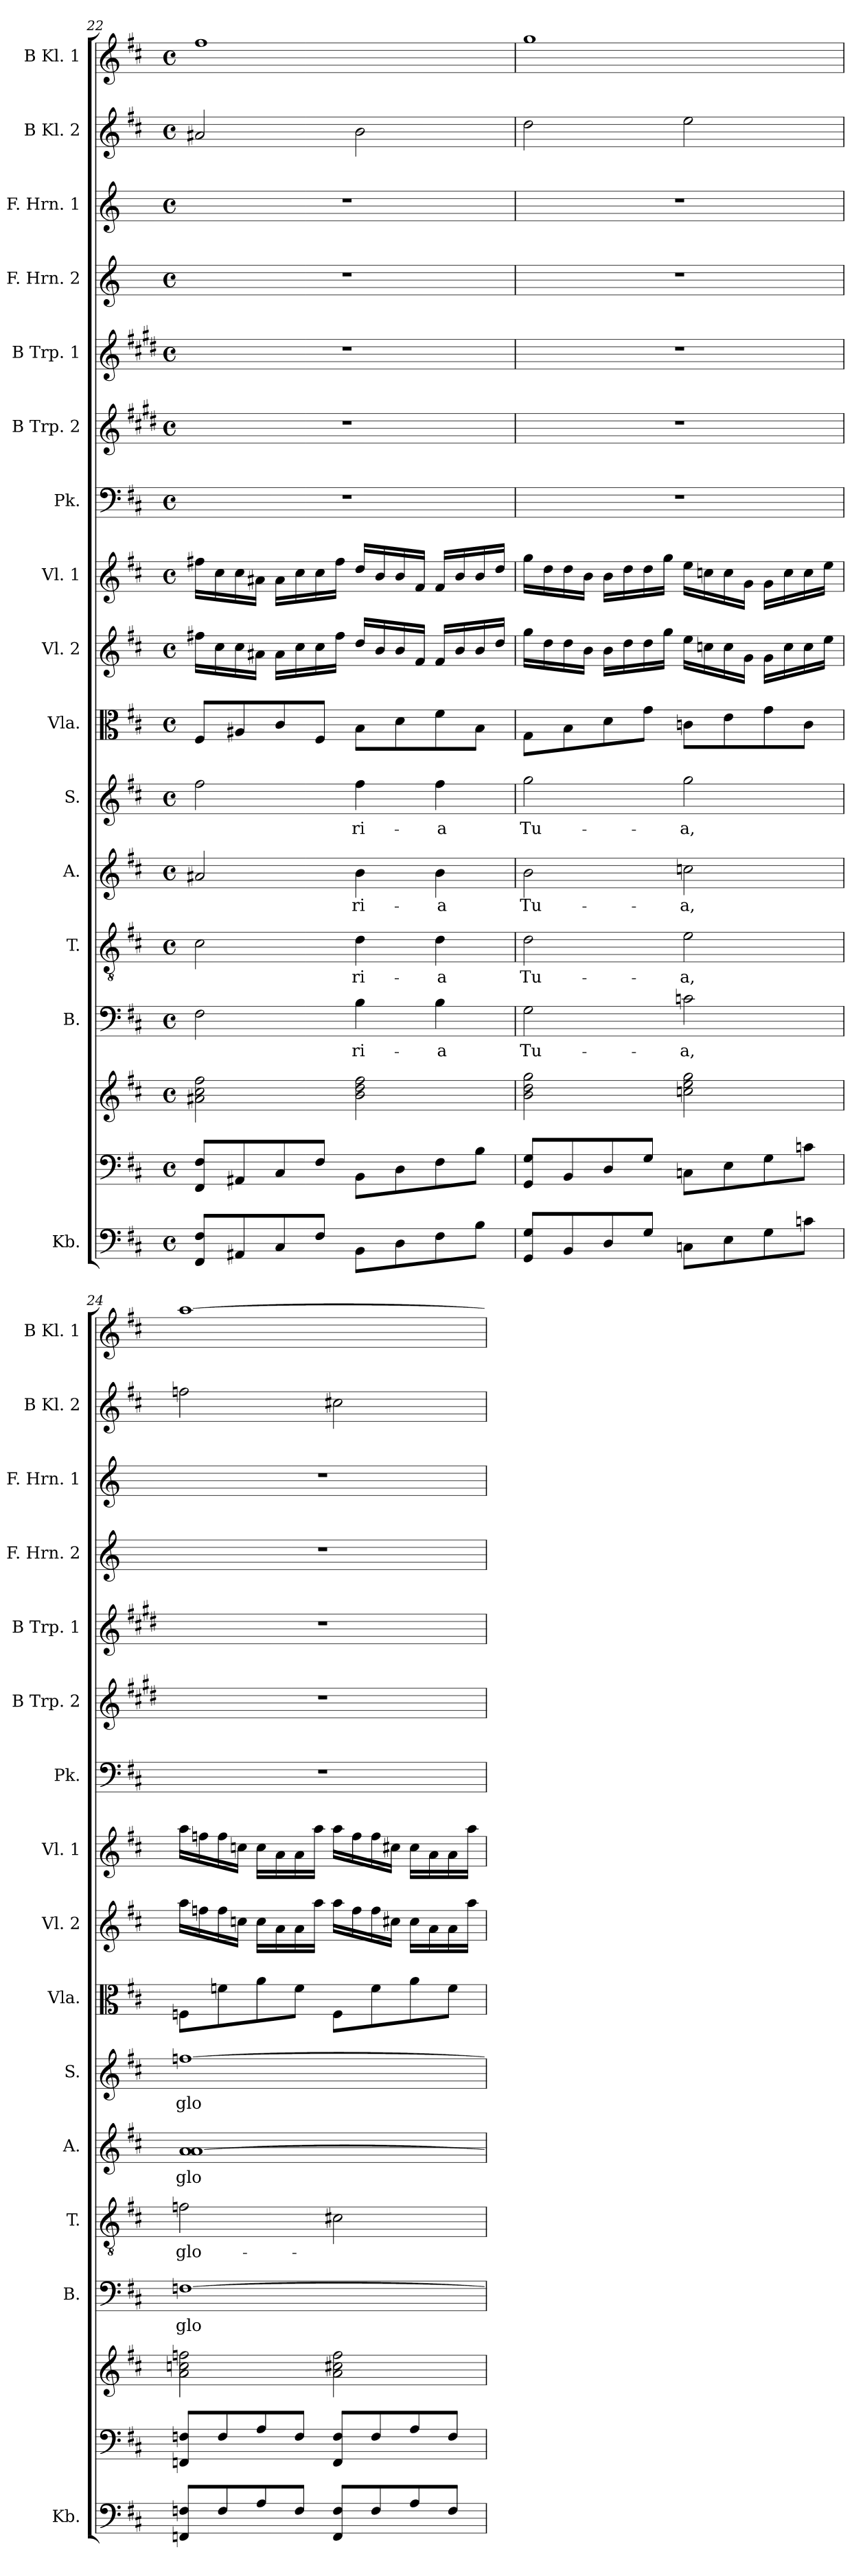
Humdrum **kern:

**kern	**kern	**kern	**kern	**text	**kern	**text	**kern	**text	**kern	**text	**kern	**kern	**kern	**kern	**kern	**kern	**kern	**kern	**kern	**kern
*part17	*part16	*part15	*part14	*part14	*part13	*part13	*part12	*part12	*part11	*part11	*part10	*part9	*part8	*part7	*part6	*part5	*part4	*part3	*part2	*part1
*staff17	*staff16	*staff15	*staff14	*staff14	*staff13	*staff13	*staff12	*staff12	*staff11	*staff11	*staff10	*staff9	*staff8	*staff7	*staff6	*staff5	*staff4	*staff3	*staff2	*staff1
*I"Kb.	*	*	*I"B.	*	*I"T.	*	*I"A.	*	*I"S.	*	*I"Vla.	*I"Vl. 2	*I"Vl. 1	*I"Pk.	*I"B Trp. 2	*I"B Trp. 1	*I"F. Hrn. 2	*I"F. Hrn. 1	*I"B Kl. 2	*I"B Kl. 1
*I'Kb.	*	*	*I'B.	*	*I'T.	*	*I'A.	*	*I'S.	*	*I'Vla.	*I'Vl. 2	*I'Vl. 1	*I'Pk.	*I'B Trp. 2	*I'B Trp. 1	*I'F. Hrn. 2	*I'F. Hrn. 1	*I'B Kl. 2	*I'B Kl. 1
!!LO:PB:g=z
*clefF4	*clefF4	*clefG2	*clefF4	*	*clefGv2	*	*clefG2	*	*clefG2	*	*clefC3	*clefG2	*clefG2	*clefF4	*clefG2	*clefG2	*clefG2	*clefG2	*clefG2	*clefG2
*	*	*	*	*	*	*	*	*	*	*	*	*	*	*	*ITrd1c2	*ITrd1c2	*ITrd-1c-2	*ITrd-1c-2	*	*
*k[f#c#]	*k[f#c#]	*k[f#c#]	*k[f#c#]	*	*k[f#c#]	*	*k[f#c#]	*	*k[f#c#]	*	*k[f#c#]	*k[f#c#]	*k[f#c#]	*k[f#c#]	*k[f#c#]	*k[f#c#]	*k[f#c#]	*k[f#c#]	*k[f#c#]	*k[f#c#]
*D:	*D:	*D:	*D:	*	*D:	*	*D:	*	*D:	*	*D:	*D:	*D:	*D:	*D:	*D:	*D:	*D:	*D:	*D:
*M4/4	*M4/4	*M4/4	*M4/4	*	*M4/4	*	*M4/4	*	*M4/4	*	*M4/4	*M4/4	*M4/4	*M4/4	*M4/4	*M4/4	*M4/4	*M4/4	*M4/4	*M4/4
*met(c)	*met(c)	*met(c)	*met(c)	*	*met(c)	*	*met(c)	*	*met(c)	*	*met(c)	*met(c)	*met(c)	*met(c)	*met(c)	*met(c)	*met(c)	*met(c)	*met(c)	*met(c)
=22	=22	=22	=22	=22	=22	=22	=22	=22	=22	=22	=22	=22	=22	=22	=22	=22	=22	=22	=22	=22
8FF#/ 8F#/L	8FF#/ 8F#/L	2a#X\ 2cc#\ 2ff#\	2F#\	.	2c#\	.	2a#X/	.	2ff#\	.	8F#/L	16ff#X\LL	16ff#X\LL	1r	1r	1r	1r	1r	2a#X/	1ff#
.	.	.	.	.	.	.	.	.	.	.	.	16cc#\	16cc#\	.	.	.	.	.	.	.
8AA#X/	8AA#X/	.	.	.	.	.	.	.	.	.	8A#X/	16cc#\	16cc#\	.	.	.	.	.	.	.
.	.	.	.	.	.	.	.	.	.	.	.	16a#X\JJ	16a#X\JJ	.	.	.	.	.	.	.
8C#/	8C#/	.	.	.	.	.	.	.	.	.	8c#/	16a#\LL	16a#\LL	.	.	.	.	.	.	.
.	.	.	.	.	.	.	.	.	.	.	.	16cc#\	16cc#\	.	.	.	.	.	.	.
8F#/J	8F#/J	.	.	.	.	.	.	.	.	.	8F#/J	16cc#\	16cc#\	.	.	.	.	.	.	.
.	.	.	.	.	.	.	.	.	.	.	.	16ff#\JJ	16ff#\JJ	.	.	.	.	.	.	.
!	!	!	!	!LO:LY:b	!	!LO:LY:b	!	!LO:LY:b	!	!LO:LY:b	!	!	!	!	!	!	!	!	!	!
8BB\L	8BB\L	2b\ 2dd\ 2ff#\	4B\	-ri-	4d\	-ri-	4b\	-ri-	4ff#\	-ri-	8B\L	16dd/LL	16dd/LL	.	.	.	.	.	2b\	.
.	.	.	.	.	.	.	.	.	.	.	.	16b/	16b/	.	.	.	.	.	.	.
8D\	8D\	.	.	.	.	.	.	.	.	.	8d\	16b/	16b/	.	.	.	.	.	.	.
.	.	.	.	.	.	.	.	.	.	.	.	16f#/JJ	16f#/JJ	.	.	.	.	.	.	.
!	!	!	!	!LO:LY:b	!	!LO:LY:b	!	!LO:LY:b	!	!LO:LY:b	!	!	!	!	!	!	!	!	!	!
8F#\	8F#\	.	4B\	-a	4d\	-a	4b\	-a	4ff#\	-a	8f#\	16f#/LL	16f#/LL	.	.	.	.	.	.	.
.	.	.	.	.	.	.	.	.	.	.	.	16b/	16b/	.	.	.	.	.	.	.
8B\J	8B\J	.	.	.	.	.	.	.	.	.	8B\J	16b/	16b/	.	.	.	.	.	.	.
.	.	.	.	.	.	.	.	.	.	.	.	16dd/JJ	16dd/JJ	.	.	.	.	.	.	.
=23	=23	=23	=23	=23	=23	=23	=23	=23	=23	=23	=23	=23	=23	=23	=23	=23	=23	=23	=23	=23
!	!	!	!	!LO:LY:b	!	!LO:LY:b	!	!LO:LY:b	!	!LO:LY:b	!	!	!	!	!	!	!	!	!	!
8GG/ 8G/L	8GG/ 8G/L	2b\ 2dd\ 2gg\	2G\	Tu-	2d\	Tu-	2b\	Tu-	2gg\	Tu-	8G\L	16gg\LL	16gg\LL	1r	1r	1r	1r	1r	2dd\	1gg
.	.	.	.	.	.	.	.	.	.	.	.	16dd\	16dd\	.	.	.	.	.	.	.
8BB/	8BB/	.	.	.	.	.	.	.	.	.	8B\	16dd\	16dd\	.	.	.	.	.	.	.
.	.	.	.	.	.	.	.	.	.	.	.	16b\JJ	16b\JJ	.	.	.	.	.	.	.
8D/	8D/	.	.	.	.	.	.	.	.	.	8d\	16b\LL	16b\LL	.	.	.	.	.	.	.
.	.	.	.	.	.	.	.	.	.	.	.	16dd\	16dd\	.	.	.	.	.	.	.
8G/J	8G/J	.	.	.	.	.	.	.	.	.	8g\J	16dd\	16dd\	.	.	.	.	.	.	.
.	.	.	.	.	.	.	.	.	.	.	.	16gg\JJ	16gg\JJ	.	.	.	.	.	.	.
!	!	!	!	!LO:LY:b	!	!LO:LY:b	!	!LO:LY:b	!	!LO:LY:b	!	!	!	!	!	!	!	!	!	!
8Cn\L	8Cn\L	2ccn\ 2ee\ 2gg\	2cn\	-a,	2e\	-a,	2ccn\	-a,	2gg\	-a,	8cn\L	16ee\LL	16ee\LL	.	.	.	.	.	2ee\	.
.	.	.	.	.	.	.	.	.	.	.	.	16ccn\	16ccn\	.	.	.	.	.	.	.
8E\	8E\	.	.	.	.	.	.	.	.	.	8e\	16cc\	16cc\	.	.	.	.	.	.	.
.	.	.	.	.	.	.	.	.	.	.	.	16g\JJ	16g\JJ	.	.	.	.	.	.	.
8G\	8G\	.	.	.	.	.	.	.	.	.	8g\	16g\LL	16g\LL	.	.	.	.	.	.	.
.	.	.	.	.	.	.	.	.	.	.	.	16cc\	16cc\	.	.	.	.	.	.	.
8cn\J	8cn\J	.	.	.	.	.	.	.	.	.	8c\J	16cc\	16cc\	.	.	.	.	.	.	.
.	.	.	.	.	.	.	.	.	.	.	.	16ee\JJ	16ee\JJ	.	.	.	.	.	.	.
=24	=24	=24	=24	=24	=24	=24	=24	=24	=24	=24	=24	=24	=24	=24	=24	=24	=24	=24	=24	=24
!	!	!	!	!LO:LY:b	!	!LO:LY:b	!	!LO:LY:b	!	!LO:LY:b	!	!	!	!	!	!	!	!	!	!
8FFn/ 8Fn/L	8FFn/ 8Fn/L	2a\ 2ccn\ 2ffn\	[>1Fn	glo-	2fn\	glo-	1a [<1a	glo-	[>1ffn	glo-	8Fn\L	16aa\LL	16aa\LL	1r	1r	1r	1r	1r	2ffn\	[>1aa
.	.	.	.	.	.	.	.	.	.	.	.	16ffn\	16ffn\	.	.	.	.	.	.	.
8F/	8F/	.	.	.	.	.	.	.	.	.	8fn\	16ff\	16ff\	.	.	.	.	.	.	.
.	.	.	.	.	.	.	.	.	.	.	.	16ccn\JJ	16ccn\JJ	.	.	.	.	.	.	.
8A/	8A/	.	.	.	.	.	.	.	.	.	8a\	16cc\LL	16cc\LL	.	.	.	.	.	.	.
.	.	.	.	.	.	.	.	.	.	.	.	16a\	16a\	.	.	.	.	.	.	.
8F/J	8F/J	.	.	.	.	.	.	.	.	.	8f\J	16a\	16a\	.	.	.	.	.	.	.
.	.	.	.	.	.	.	.	.	.	.	.	16aa\JJ	16aa\JJ	.	.	.	.	.	.	.
8FF/ 8F/L	8FF/ 8F/L	2a\ 2cc#X\ 2ff\	.	.	2c#X\	.	.	.	.	.	8F\L	16aa\LL	16aa\LL	.	.	.	.	.	2cc#X\	.
.	.	.	.	.	.	.	.	.	.	.	.	16ff\	16ff\	.	.	.	.	.	.	.
8F/	8F/	.	.	.	.	.	.	.	.	.	8f\	16ff\	16ff\	.	.	.	.	.	.	.
.	.	.	.	.	.	.	.	.	.	.	.	16cc#X\JJ	16cc#X\JJ	.	.	.	.	.	.	.
8A/	8A/	.	.	.	.	.	.	.	.	.	8a\	16cc#\LL	16cc#\LL	.	.	.	.	.	.	.
.	.	.	.	.	.	.	.	.	.	.	.	16a\	16a\	.	.	.	.	.	.	.
8F/J	8F/J	.	.	.	.	.	.	.	.	.	8f\J	16a\	16a\	.	.	.	.	.	.	.
.	.	.	.	.	.	.	.	.	.	.	.	16aa\JJ	16aa\JJ	.	.	.	.	.	.	.
=	=	=	=	=	=	=	=	=	=	=	=	=	=	=	=	=	=	=	=	=
*-	*-	*-	*-	*-	*-	*-	*-	*-	*-	*-	*-	*-	*-	*-	*-	*-	*-	*-	*-	*-
